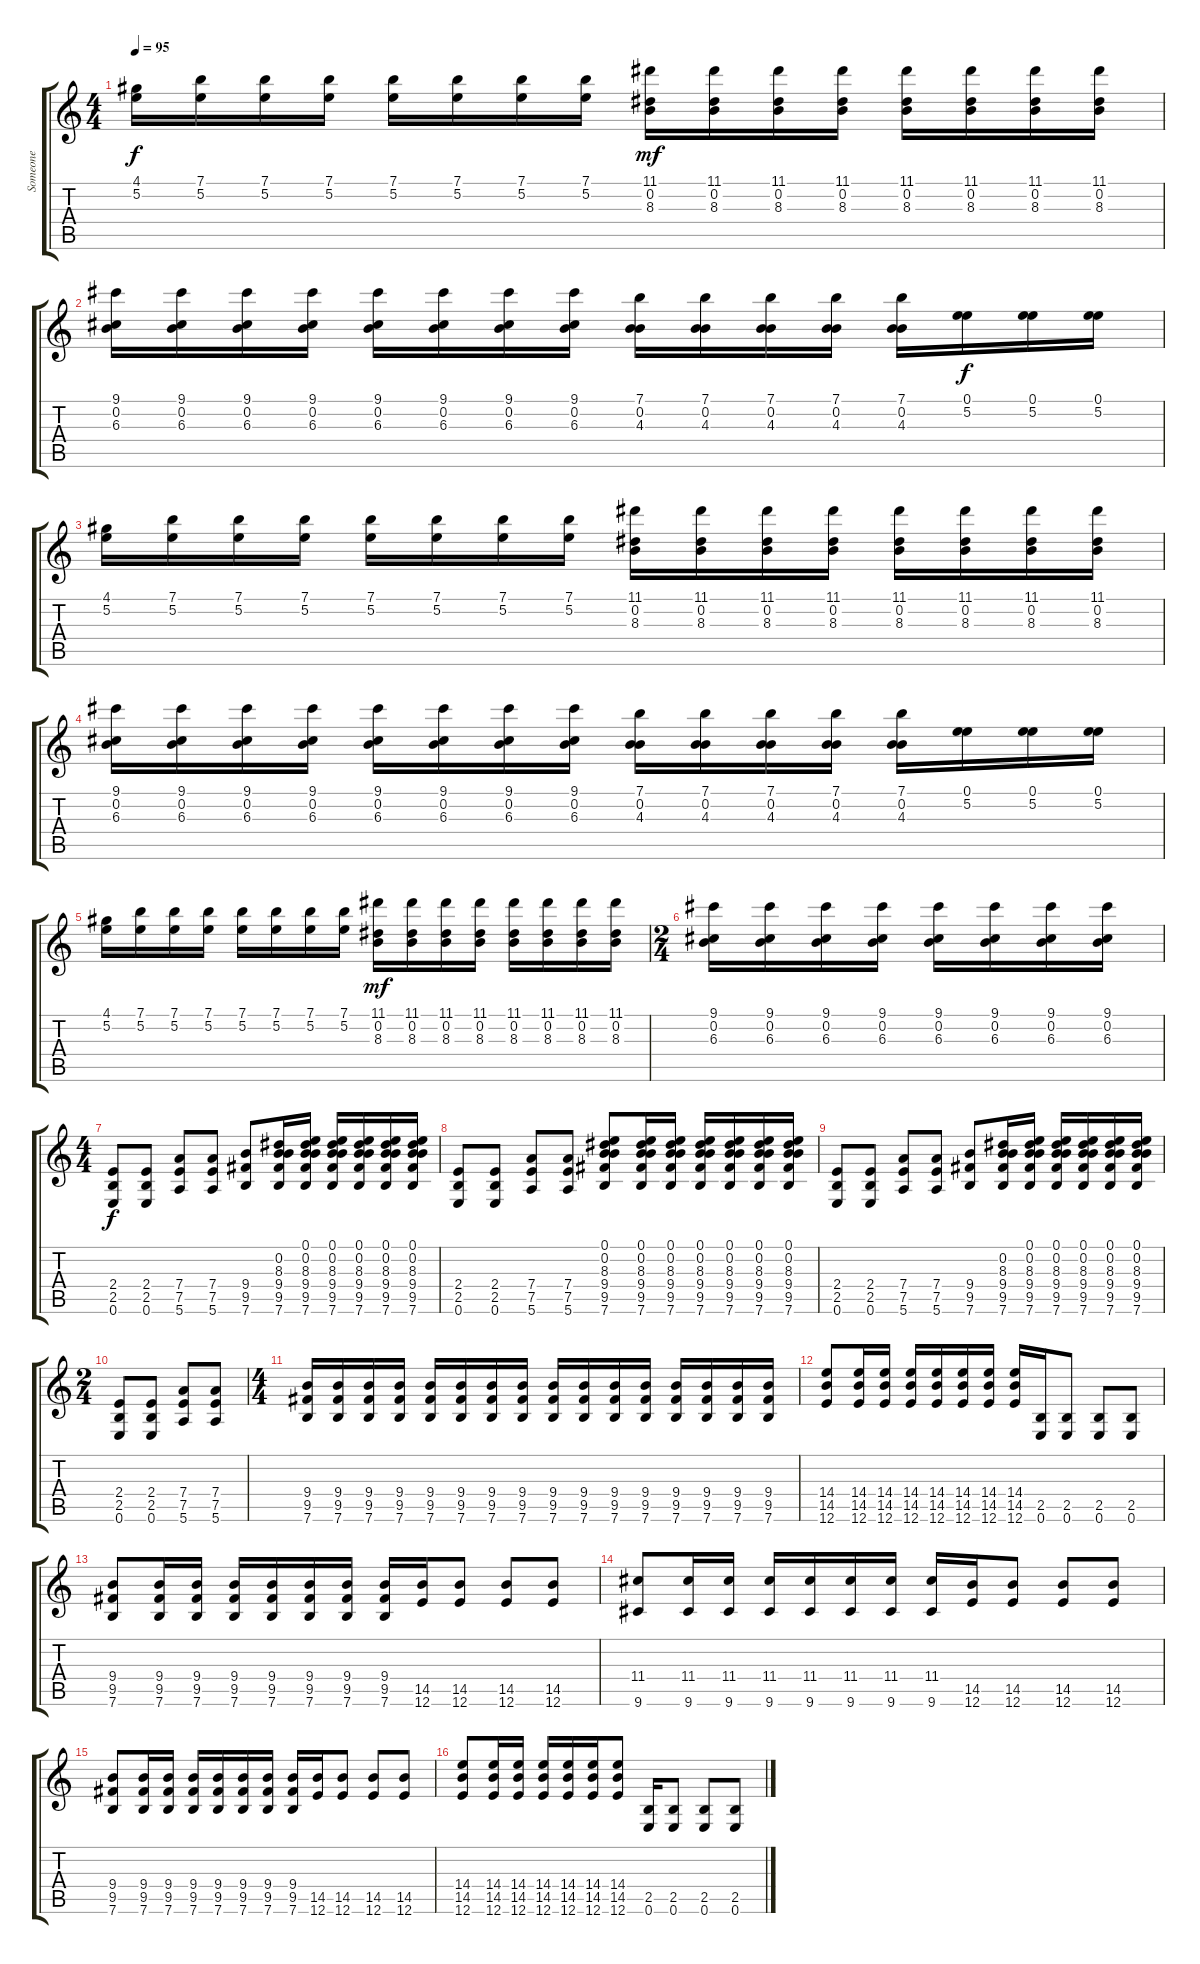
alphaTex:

\track ("Someone" "Someone") {instrument distortionguitar}
\staff {score tabs}
\tuning (E4 B3 G3 D3 A2 E2) {hide}
\ts (4 4)
\tempo 95
\clef g2
\ks c
(4.1 5.2).16{dy f} (7.1 5.2).16 (7.1 5.2).16 (7.1 5.2).16 (7.1 5.2).16 (7.1 5.2).16 (7.1 5.2).16 (7.1 5.2).16 (11.1 0.2 8.3).16{dy mf} (11.1 0.2 8.3).16 (11.1 0.2 8.3).16 (11.1 0.2 8.3).16 (11.1 0.2 8.3).16 (11.1 0.2 8.3).16 (11.1 0.2 8.3).16 (11.1 0.2 8.3).16 |
(9.1 0.2 6.3).16 (9.1 0.2 6.3).16 (9.1 0.2 6.3).16 (9.1 0.2 6.3).16 (9.1 0.2 6.3).16 (9.1 0.2 6.3).16 (9.1 0.2 6.3).16 (9.1 0.2 6.3).16 (7.1 0.2 4.3).16 (7.1 0.2 4.3).16 (7.1 0.2 4.3).16 (7.1 0.2 4.3).16 (7.1 0.2 4.3).16 (0.1 5.2).16{dy f} (0.1 5.2).16 (0.1 5.2).16 |
(4.1 5.2).16 (7.1 5.2).16 (7.1 5.2).16 (7.1 5.2).16 (7.1 5.2).16 (7.1 5.2).16 (7.1 5.2).16 (7.1 5.2).16 (11.1 0.2 8.3).16 (11.1 0.2 8.3).16 (11.1 0.2 8.3).16 (11.1 0.2 8.3).16 (11.1 0.2 8.3).16 (11.1 0.2 8.3).16 (11.1 0.2 8.3).16 (11.1 0.2 8.3).16 |
(9.1 0.2 6.3).16 (9.1 0.2 6.3).16 (9.1 0.2 6.3).16 (9.1 0.2 6.3).16 (9.1 0.2 6.3).16 (9.1 0.2 6.3).16 (9.1 0.2 6.3).16 (9.1 0.2 6.3).16 (7.1 0.2 4.3).16 (7.1 0.2 4.3).16 (7.1 0.2 4.3).16 (7.1 0.2 4.3).16 (7.1 0.2 4.3).16 (0.1 5.2).16 (0.1 5.2).16 (0.1 5.2).16 |
(4.1 5.2).16 (7.1 5.2).16 (7.1 5.2).16 (7.1 5.2).16 (7.1 5.2).16 (7.1 5.2).16 (7.1 5.2).16 (7.1 5.2).16 (11.1 0.2 8.3).16{dy mf} (11.1 0.2 8.3).16 (11.1 0.2 8.3).16 (11.1 0.2 8.3).16 (11.1 0.2 8.3).16 (11.1 0.2 8.3).16 (11.1 0.2 8.3).16 (11.1 0.2 8.3).16 |
\ts (2 4)
(9.1 0.2 6.3).16 (9.1 0.2 6.3).16 (9.1 0.2 6.3).16 (9.1 0.2 6.3).16 (9.1 0.2 6.3).16 (9.1 0.2 6.3).16 (9.1 0.2 6.3).16 (9.1 0.2 6.3).16 |
\ts (4 4)
(2.4 2.5 0.6).8{dy f} (2.4 2.5 0.6).8 (7.4 7.5 5.6).8 (7.4 7.5 5.6).8 (9.4 9.5 7.6).8 (0.2 8.3 9.4 9.5 7.6).16 (0.1 0.2 8.3 9.4 9.5 7.6).16 (0.1 0.2 8.3 9.4 9.5 7.6).16 (0.1 0.2 8.3 9.4 9.5 7.6).16 (0.1 0.2 8.3 9.4 9.5 7.6).16 (0.1 0.2 8.3 9.4 9.5 7.6).16 |
(2.4 2.5 0.6).8 (2.4 2.5 0.6).8 (7.4 7.5 5.6).8 (7.4 7.5 5.6).8 (0.1 0.2 8.3 9.4 9.5 7.6).8 (0.1 0.2 8.3 9.4 9.5 7.6).16 (0.1 0.2 8.3 9.4 9.5 7.6).16 (0.1 0.2 8.3 9.4 9.5 7.6).16 (0.1 0.2 8.3 9.4 9.5 7.6).16 (0.1 0.2 8.3 9.4 9.5 7.6).16 (0.1 0.2 8.3 9.4 9.5 7.6).16 |
(2.4 2.5 0.6).8 (2.4 2.5 0.6).8 (7.4 7.5 5.6).8 (7.4 7.5 5.6).8 (9.4 9.5 7.6).8 (0.2 8.3 9.4 9.5 7.6).16 (0.1 0.2 8.3 9.4 9.5 7.6).16 (0.1 0.2 8.3 9.4 9.5 7.6).16 (0.1 0.2 8.3 9.4 9.5 7.6).16 (0.1 0.2 8.3 9.4 9.5 7.6).16 (0.1 0.2 8.3 9.4 9.5 7.6).16 |
\ts (2 4)
(2.4 2.5 0.6).8 (2.4 2.5 0.6).8 (7.4 7.5 5.6).8 (7.4 7.5 5.6).8 |
\ts (4 4)
(9.4 9.5 7.6).16 (9.4 9.5 7.6).16 (9.4 9.5 7.6).16 (9.4 9.5 7.6).16 (9.4 9.5 7.6).16 (9.4 9.5 7.6).16 (9.4 9.5 7.6).16 (9.4 9.5 7.6).16 (9.4 9.5 7.6).16 (9.4 9.5 7.6).16 (9.4 9.5 7.6).16 (9.4 9.5 7.6).16 (9.4 9.5 7.6).16 (9.4 9.5 7.6).16 (9.4 9.5 7.6).16 (9.4 9.5 7.6).16 |
(14.4 14.5 12.6).8 (14.4 14.5 12.6).16 (14.4 14.5 12.6).16 (14.4 14.5 12.6).16 (14.4 14.5 12.6).16 (14.4 14.5 12.6).16 (14.4 14.5 12.6).16 (14.4 14.5 12.6).16 (2.5 0.6).16 (2.5 0.6).8 (2.5 0.6).8 (2.5 0.6).8 |
(9.4 9.5 7.6).8 (9.4 9.5 7.6).16 (9.4 9.5 7.6).16 (9.4 9.5 7.6).16 (9.4 9.5 7.6).16 (9.4 9.5 7.6).16 (9.4 9.5 7.6).16 (9.4 9.5 7.6).16 (14.5 12.6).16 (14.5 12.6).8 (14.5 12.6).8 (14.5 12.6).8 |
(11.4 9.6).8 (11.4 9.6).16 (11.4 9.6).16 (11.4 9.6).16 (11.4 9.6).16 (11.4 9.6).16 (11.4 9.6).16 (11.4 9.6).16 (14.5 12.6).16 (14.5 12.6).8 (14.5 12.6).8 (14.5 12.6).8 |
(9.4 9.5 7.6).8 (9.4 9.5 7.6).16 (9.4 9.5 7.6).16 (9.4 9.5 7.6).16 (9.4 9.5 7.6).16 (9.4 9.5 7.6).16 (9.4 9.5 7.6).16 (9.4 9.5 7.6).16 (14.5 12.6).16 (14.5 12.6).8 (14.5 12.6).8 (14.5 12.6).8 |
(14.4 14.5 12.6).8 (14.4 14.5 12.6).16 (14.4 14.5 12.6).16 (14.4 14.5 12.6).16 (14.4 14.5 12.6).16 (14.4 14.5 12.6).16 (14.4 14.5 12.6).8 (2.5 0.6).16 (2.5 0.6).8 (2.5 0.6).8 (2.5 0.6).8
